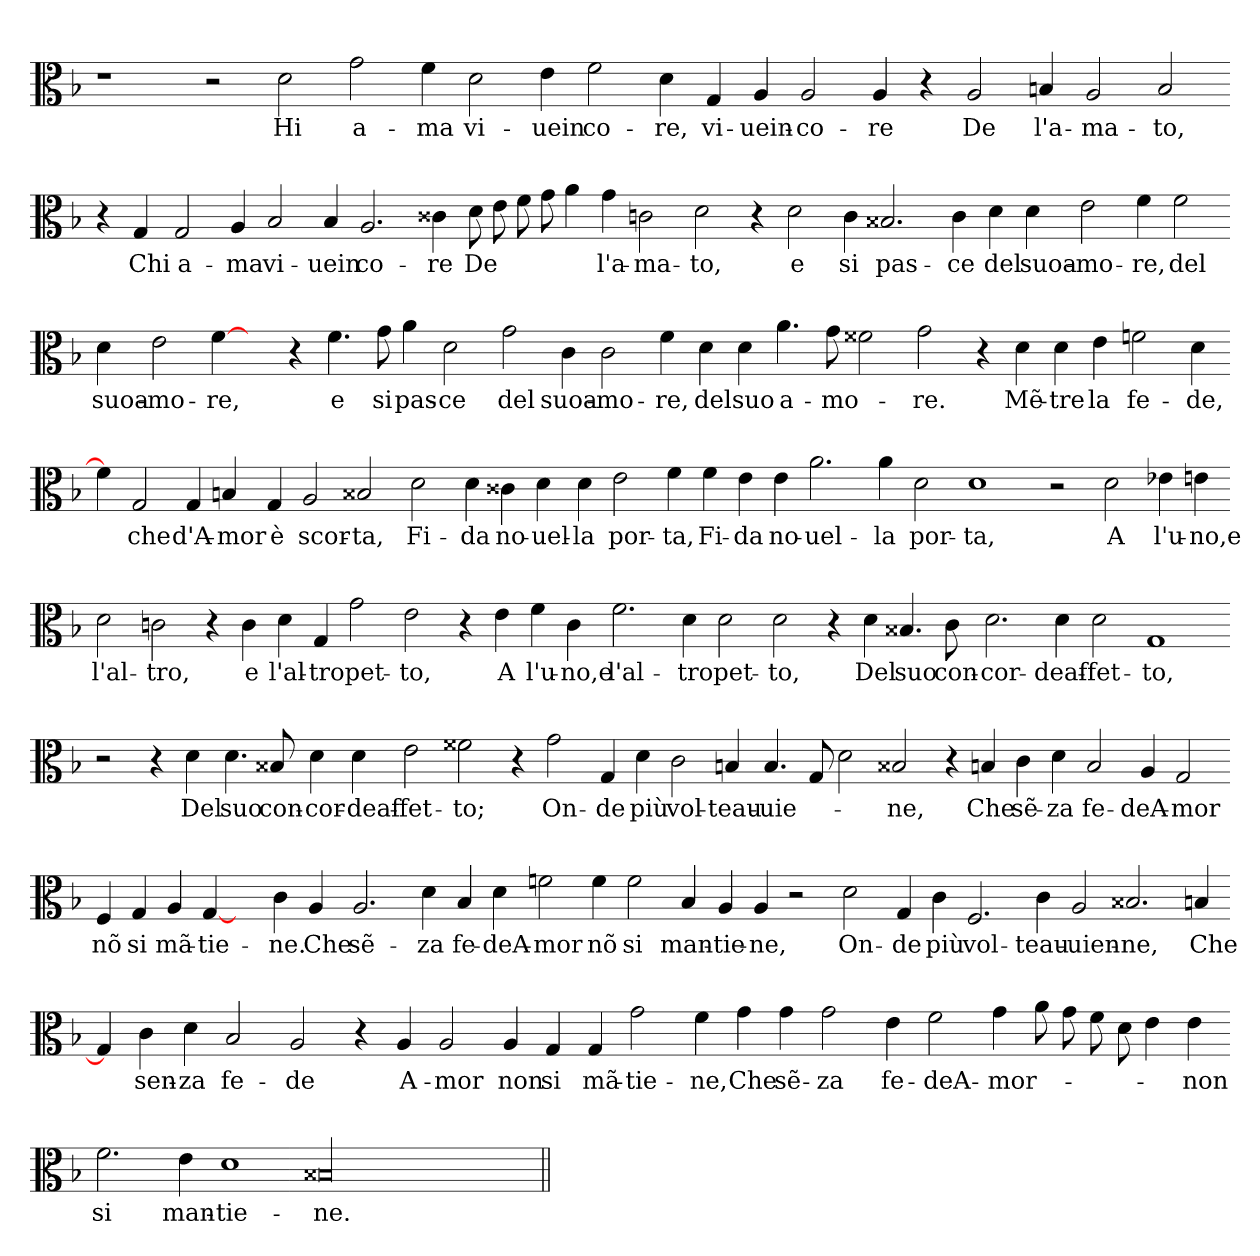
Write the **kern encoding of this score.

**kern	**text
*part1	*part1
*staff1	*staff1
*clefC3	*
*k[b-]	*
=	=
1r	.
2r	.
2d	Hi
2g	a-
4f	ma
2d	vi-
4e	uein
2f	co-
4d	re,
4G	vi-
4A	uein-
2A	co-
4A	re
4r	.
2A	De
4B	l'a-
2A	ma-
2B	to,
=-	=-
4r	.
4G	Chi
2G	a-
4A	ma
2B	vi-
4B	uein
2.A	co-
4c##X	re
8d	De
8e	.
8f	.
8g	.
4a	.
4g	l'a-
2c	ma-
2d	to,
4r	.
2d	e
4c	si
2.B##X	pas-
4c	ce
4d	del
4d	suoa-
2e	mo-
4f	re,
2f	del
=-	=-
4d	suoa-
2e	mo-
[4f	re,
4ryy	.
4r	.
4.f	e
8g	si
4a	pas-
2d	ce
2g	del
4c	suoa-
2c	mo-
4f	re,
4d	del
4d	suo
4.a	a-
8g	mo-
2f##X	.
2g	re.
4r	.
4d	Mẽ-
4d	tre
4e	la
2f	fe-
4d	de,
=-	=-
4f]	.
2G	che
4G	d'A-
4B	mor
4G	ѐ
2A	scor-
2B##X	ta,
2d	Fi-
4d	da
4c##X	no-
4d	uel-
4d	la
2e	por-
4f	ta,
4f	Fi-
4e	da
4e	no-
2.a	uel-
4a	la
2d	por-
1d	ta,
2r	.
2d	A
4e-X	l'u-
4e	no,e
=-	=-
2d	l'al-
2c	tro,
4r	.
4c	e
4d	l'al-
4G	tro
2g	pet-
2e	to,
4r	.
4e	A
4f	l'u-
4c	no,e
2.f	l'al-
4d	tro
2d	pet-
2d	to,
4r	.
4d	Del
4.B##X	suo
8c	con-
2.d	cor-
4d	deaf-
2d	fet-
1G	to,
=-	=-
2r	.
4r	.
4d	Del
4.d	suo
8B##X	con-
4d	cor-
4d	deaf-
2e	fet-
2f##X	to;
4r	.
2g	On-
4G	de
4d	più
2c	vol-
4B	teau-
4.B	uie-
8G	.
2d	.
2B##X	ne,
4r	.
4B	Che
4c	sẽ-
4d	za
2B	fe-
4A	deA-
2G	mor
=-	=-
4F	nõ
4G	si
4A	mã-
[4G	tie-
4ryy	.
4c	ne.
4A	Che
2.A	sẽ-
4d	za
4B	fe-
4d	deA-
2f	mor
4f	nõ
2f	si
4B	man-
4A	tie-
4A	ne,
2r	.
2d	On-
4G	de
4c	più
2.F	vol-
4c	teau-
2A	uien-
2.B##X	ne,
4B	Che
=-	=-
4G]	.
4c	sen-
4d	za
2B	fe-
2A	de
4r	.
4A	A-
2A	mor
4A	non
4G	si
4G	mã-
2g	tie-
4f	ne,
4g	Che
4g	sẽ-
2g	za
4e	fe-
2f	deA-
4g	mor-
8a	.
8g	.
8f	.
8d	.
4e	.
4e	non
=-	=-
2.f	si
4e	man-
1d	tie-
00B##X/	ne.
=||	=||
*-	*-
